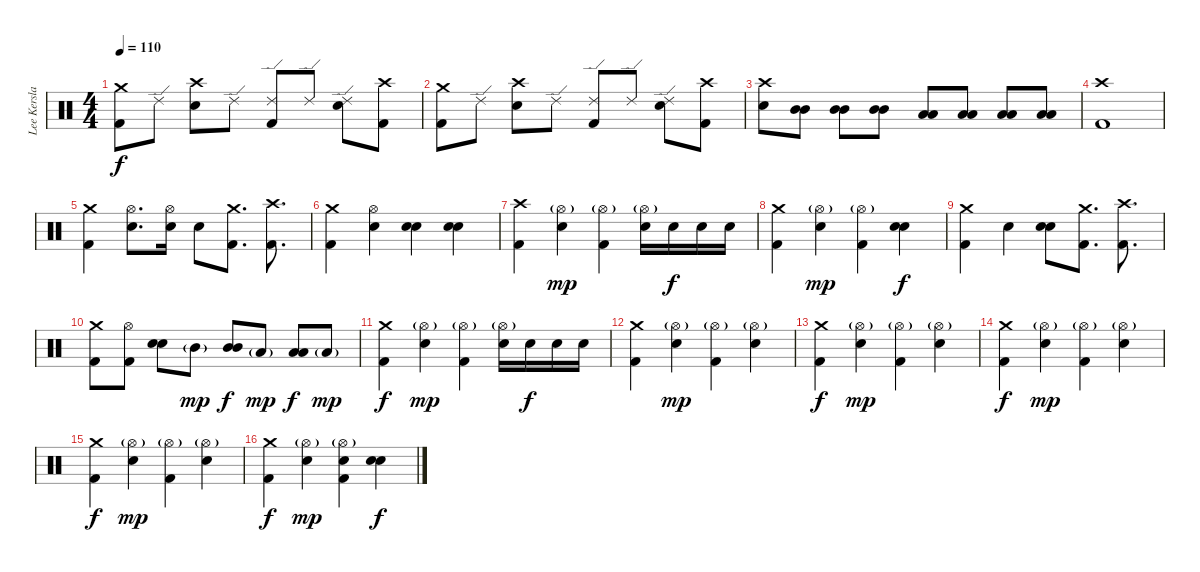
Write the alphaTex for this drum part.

\track ("Lee Kerslake" "Lee Kersla") {instrument percussion}
\staff {score}
\articulation defaults
\ts (4 4)
\tempo 110
\clef neutral
\ks c
("Crash medium (hit)" "Kick (hit) 2").8{dy f} "Ride (edge) 2".8 ("Crash high (hit)" "Snare (hit) 2").8 "Ride (edge) 2".8 ("Ride (edge) 2" "Kick (hit) 2").8 "Ride (edge) 2".8 ("Ride (edge) 2" "Snare (hit) 2").8 ("Crash high (hit)" "Kick (hit) 2").8 |
("Crash medium (hit)" "Kick (hit) 2").8 "Ride (edge) 2".8 ("Crash high (hit)" "Snare (hit) 2").8 "Ride (edge) 2".8 ("Ride (edge) 2" "Kick (hit) 2").8 "Ride (edge) 2".8 ("Ride (edge) 2" "Snare (hit) 2").8 ("Crash high (hit)" "Kick (hit) 2").8 |
("Crash high (hit)" "Snare (hit) 2").8 ("Mid Tom (hit)" "Mid Tom (hit)").8{bd 240} ("Mid Tom (hit)" "Mid Tom (hit)").8{bd 240} ("Mid Tom (hit)" "Mid Tom (hit)").8{bd 240} ("Low Tom (hit)" "Low Tom (hit)").8{bd 240} ("Low Tom (hit)" "Low Tom (hit)").8{bd 240} ("Low Tom (hit)" "Low Tom (hit)").8{bd 240} ("Low Tom (hit)" "Low Tom (hit)").8{bd 240} |
("Crash high (hit)" "Kick (hit) 2").1 |
("Crash medium (hit)" "Kick (hit) 2").4 ("Hi-Hat (open)" "Snare (hit) 2").8{d} ("Hi-Hat (open)" "Snare (hit) 2").16 "Snare (hit) 2".8 ("Crash medium (hit)" "Kick (hit) 2").8{d} ("Crash high (hit)" "Kick (hit) 2").8{d} |
("Crash medium (hit)" "Kick (hit) 2").4 ("Hi-Hat (open)" "Snare (hit) 2").4 ("Snare (hit) 2" "Snare (hit) 2").4{bd 240} ("Snare (hit) 2" "Snare (hit) 2").4{bd 240} |
("Crash high (hit)" "Kick (hit) 2").4 ("Hi-Hat (open)"{g} "Snare (hit) 2").4{dy mp} ("Hi-Hat (open)"{g} "Kick (hit) 2").4 ("Hi-Hat (open)"{g} "Snare (hit) 2").16 "Snare (hit) 2".16{dy f} "Snare (hit) 2".16 "Snare (hit) 2".16 |
("Crash medium (hit)" "Kick (hit) 2").4 ("Hi-Hat (open)"{g} "Snare (hit) 2").4{dy mp} ("Hi-Hat (open)"{g} "Kick (hit) 2").4 ("Snare (hit) 2" "Snare (hit) 2").4{bd 240 dy f} |
("Crash medium (hit)" "Kick (hit) 2").4 "Snare (hit) 2".4 ("Snare (hit) 2" "Snare (hit) 2").8{bd 240} ("Crash medium (hit)" "Kick (hit) 2").8{d} ("Crash high (hit)" "Kick (hit) 2").8{d} |
("Crash medium (hit)" "Kick (hit) 2").8 ("Hi-Hat (open)" "Kick (hit) 2").8 ("Snare (hit) 2" "Snare (hit) 2").8{bd 240} "Mid Tom (hit)"{g}.8{dy mp} ("Mid Tom (hit)" "Mid Tom (hit)").8{bd 240 dy f} "Low Tom (hit)"{g}.8{dy mp} ("Low Tom (hit)" "Low Tom (hit)").8{bd 240 dy f} "Low Tom (hit)"{g}.8{dy mp} |
("Crash medium (hit)" "Kick (hit) 2").4{dy f} ("Hi-Hat (open)"{g} "Snare (hit) 2").4{dy mp} ("Hi-Hat (open)"{g} "Kick (hit) 2").4 ("Hi-Hat (open)"{g} "Snare (hit) 2").16 "Snare (hit) 2".16{dy f} "Snare (hit) 2".16 "Snare (hit) 2".16 |
("Crash medium (hit)" "Kick (hit) 2").4 ("Hi-Hat (open)"{g} "Snare (hit) 2").4{dy mp} ("Hi-Hat (open)"{g} "Kick (hit) 2").4 ("Hi-Hat (open)"{g} "Snare (hit) 2").4 |
("Crash medium (hit)" "Kick (hit) 2").4{dy f} ("Hi-Hat (open)"{g} "Snare (hit) 2").4{dy mp} ("Hi-Hat (open)"{g} "Kick (hit) 2").4 ("Hi-Hat (open)"{g} "Snare (hit) 2").4 |
("Crash medium (hit)" "Kick (hit) 2").4{dy f} ("Hi-Hat (open)"{g} "Snare (hit) 2").4{dy mp} ("Hi-Hat (open)"{g} "Kick (hit) 2").4 ("Hi-Hat (open)"{g} "Snare (hit) 2").4 |
("Crash medium (hit)" "Kick (hit) 2").4{dy f} ("Hi-Hat (open)"{g} "Snare (hit) 2").4{dy mp} ("Hi-Hat (open)"{g} "Kick (hit) 2").4 ("Hi-Hat (open)"{g} "Snare (hit) 2").4 |
("Crash medium (hit)" "Kick (hit) 2").4{dy f} ("Hi-Hat (open)"{g} "Snare (hit) 2").4{dy mp} ("Hi-Hat (open)"{g} "Snare (hit) 2" "Kick (hit) 2").4 ("Snare (hit) 2" "Snare (hit) 2").4{bd 240 dy f}
